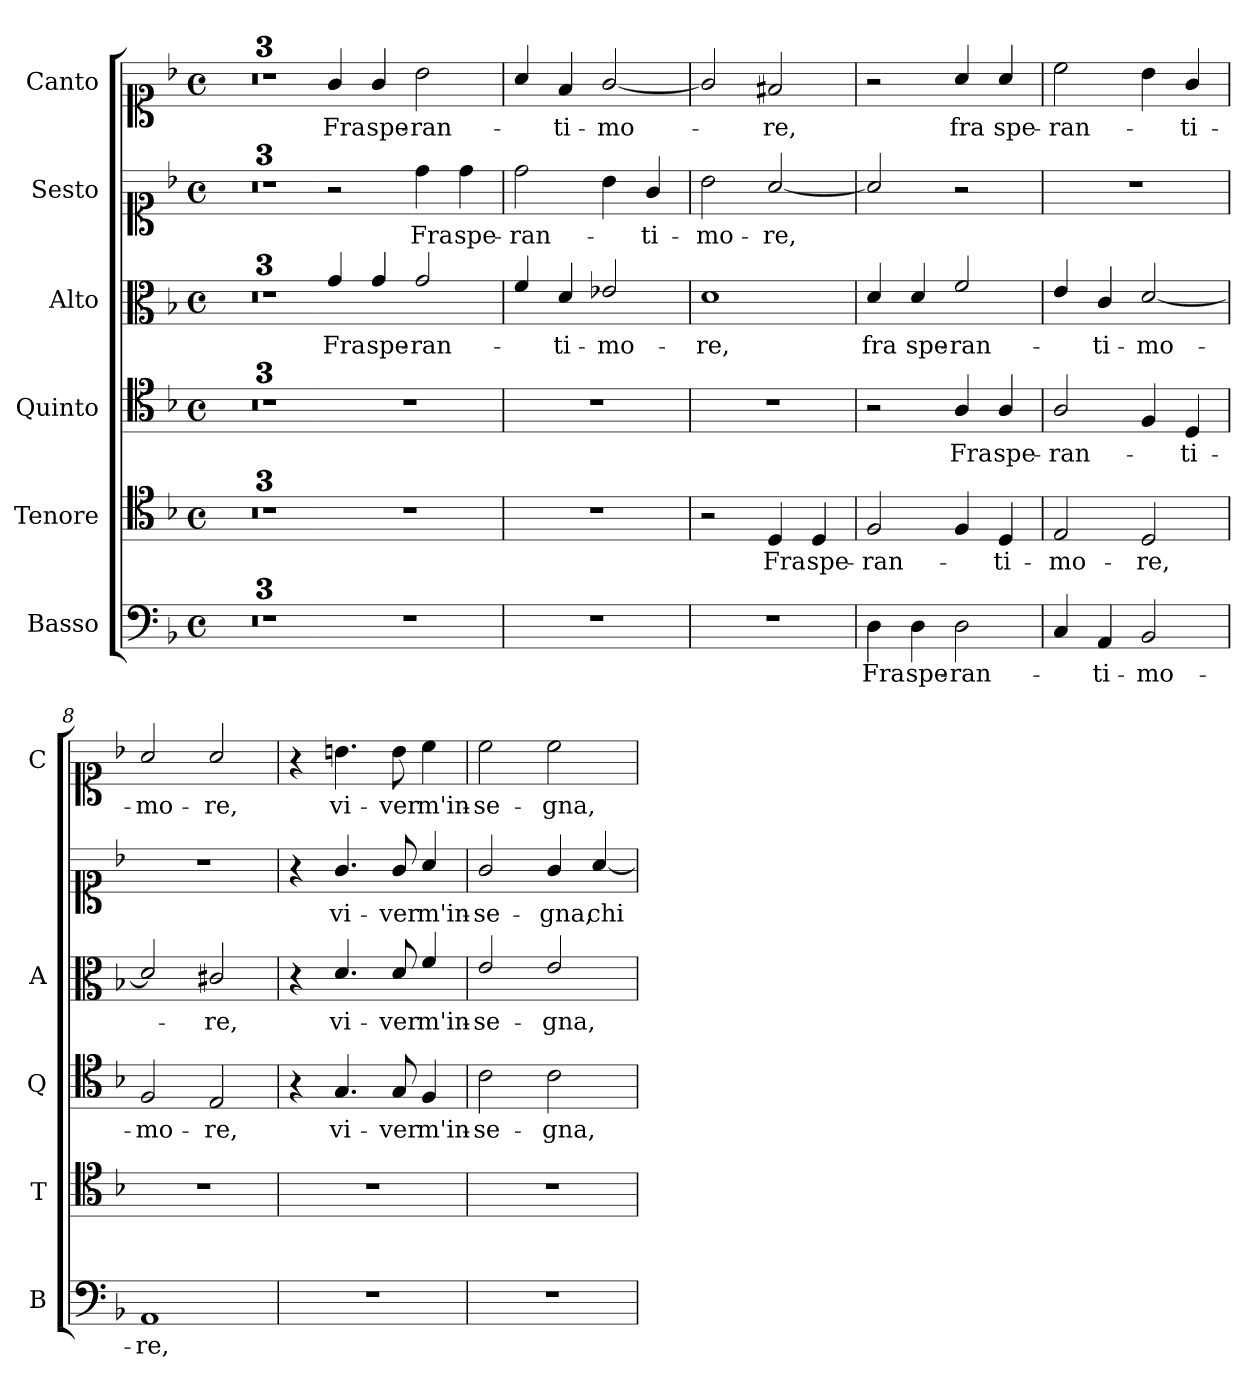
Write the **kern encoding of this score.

**kern	**text	**kern	**text	**kern	**text	**kern	**text	**kern	**text	**kern	**text
*part6	*part6	*part5	*part5	*part4	*part4	*part3	*part3	*part2	*part2	*part1	*part1
*staff6	*staff6	*staff5	*staff5	*staff4	*staff4	*staff3	*staff3	*staff2	*staff2	*staff1	*staff1
*I"Basso	*	*I"Tenore	*	*I"Quinto	*	*I"Alto	*	*I"Sesto	*	*I"Canto	*
*I'B	*	*I'T	*	*I'Q	*	*I'A	*	*	*	*I'C	*
*clefF4	*	*clefC4	*	*clefC4	*	*clefC3	*	*clefC1	*	*clefC1	*
*k[b-]	*	*k[b-]	*	*k[b-]	*	*k[b-]	*	*k[b-]	*	*k[b-]	*
*F:	*	*F:	*	*F:	*	*F:	*	*F:	*	*F:	*
*M4/4	*	*M4/4	*	*M4/4	*	*M4/4	*	*M4/4	*	*M4/4	*
*met(c)	*	*met(c)	*	*met(c)	*	*met(c)	*	*met(c)	*	*met(c)	*
=1	=1	=1	=1	=1	=1	=1	=1	=1	=1	=1	=1
1ryy	.	1ryy	.	1ryy	.	1ryy	.	1ryy	.	1ryy	.
=2	=2	=2	=2	=2	=2	=2	=2	=2	=2	=2	=2
1r	.	1r	.	1r	.	1r	.	1r	.	1r	.
=3	=3	=3	=3	=3	=3	=3	=3	=3	=3	=3	=3
*	*	*clefGv2	*	*clefGv2	*	*clefG2	*	*clefG2	*	*clefG2	*
1ryy	.	1ryy	.	1ryy	.	1ryy	.	1ryy	.	1ryy	.
=3X1-	=3X1-	=3X1-	=3X1-	=3X1-	=3X1-	=3X1-	=3X1-	=3X1-	=3X1-	=3X1-	=3X1-
!	!	!	!	!	!	!	!LO:LY:b	!	!	!	!LO:LY:b
1r	.	1r	.	1r	.	4g/	Fra	2r	.	4g/	Fra
!	!	!	!	!	!	!	!LO:LY:b	!	!	!	!LO:LY:b
.	.	.	.	.	.	4g/	spe-	.	.	4g/	spe-
!	!	!	!	!	!	!	!LO:LY:b	!	!LO:LY:b	!	!LO:LY:b
.	.	.	.	.	.	2g/	-ran-	4dd\	Fra	2b-\	-ran-
!	!	!	!	!	!	!	!	!	!LO:LY:b	!	!
.	.	.	.	.	.	.	.	4dd\	spe-	.	.
=4	=4	=4	=4	=4	=4	=4	=4	=4	=4	=4	=4
!	!	!	!	!	!	!	!	!	!LO:LY:b	!	!
1r	.	1r	.	1r	.	4f/	.	2dd\	-ran-	4a/	.
!	!	!	!	!	!	!	!LO:LY:b	!	!	!	!LO:LY:b
.	.	.	.	.	.	4d/	-ti-	.	.	4f/	-ti-
!	!	!	!	!	!	!	!LO:LY:b	!	!	!	!LO:LY:b
.	.	.	.	.	.	2e-X/	-mo-	4b-\	.	[2g/	-mo-
!	!	!	!	!	!	!	!	!	!LO:LY:b	!	!
.	.	.	.	.	.	.	.	4g/	-ti-	.	.
=5	=5	=5	=5	=5	=5	=5	=5	=5	=5	=5	=5
!	!	!	!	!	!	!	!LO:LY:b	!	!LO:LY:b	!	!
1r	.	2r	.	1r	.	1d	-re,	2b-\	-mo-	2g/]	.
!	!	!	!LO:LY:b	!	!	!	!	!	!LO:LY:b	!	!LO:LY:b
.	.	4D/	Fra	.	.	.	.	[2a/	-re,	2f#X/	-re,
!	!	!	!LO:LY:b	!	!	!	!	!	!	!	!
.	.	4D/	spe-	.	.	.	.	.	.	.	.
=6	=6	=6	=6	=6	=6	=6	=6	=6	=6	=6	=6
!	!LO:LY:b	!	!LO:LY:b	!	!	!	!LO:LY:b	!	!	!	!
4D\	Fra	2F/	-ran-	2r	.	4d/	fra	2a/]	.	2r	.
!	!LO:LY:b	!	!	!	!	!	!LO:LY:b	!	!	!	!
4D\	spe-	.	.	.	.	4d/	spe-	.	.	.	.
!	!LO:LY:b	!	!	!	!LO:LY:b	!	!LO:LY:b	!	!	!	!LO:LY:b
2D\	-ran-	4F/	.	4A/	Fra	2f/	-ran-	2r	.	4a/	fra
!	!	!	!LO:LY:b	!	!LO:LY:b	!	!	!	!	!	!LO:LY:b
.	.	4D/	-ti-	4A/	spe-	.	.	.	.	4a/	spe-
=7	=7	=7	=7	=7	=7	=7	=7	=7	=7	=7	=7
!	!	!	!LO:LY:b	!	!LO:LY:b	!	!	!	!	!	!LO:LY:b
4C/	.	2E/	-mo-	2A/	-ran-	4e/	.	1r	.	2cc\	-ran-
!	!LO:LY:b	!	!	!	!	!	!LO:LY:b	!	!	!	!
4AA/	-ti-	.	.	.	.	4c/	-ti-	.	.	.	.
!	!LO:LY:b	!	!LO:LY:b	!	!	!	!LO:LY:b	!	!	!	!
2BB-/	-mo-	2D/	-re,	4F/	.	[2d/	-mo-	.	.	4b-\	.
!	!	!	!	!	!LO:LY:b	!	!	!	!	!	!LO:LY:b
.	.	.	.	4D/	-ti-	.	.	.	.	4g/	-ti-
!!LO:PB:g=z
=8	=8	=8	=8	=8	=8	=8	=8	=8	=8	=8	=8
!	!LO:LY:b	!	!	!	!LO:LY:b	!	!	!	!	!	!LO:LY:b
1AA	-re,	1r	.	2F/	-mo-	2d/]	.	1r	.	2a/	-mo-
!	!	!	!	!	!LO:LY:b	!	!LO:LY:b	!	!	!	!LO:LY:b
.	.	.	.	2E/	-re,	2c#X/	-re,	.	.	2a/	-re,
=9	=9	=9	=9	=9	=9	=9	=9	=9	=9	=9	=9
1r	.	1r	.	4r	.	4r	.	4r	.	4r	.
!	!	!	!	!	!LO:LY:b	!	!LO:LY:b	!	!LO:LY:b	!	!LO:LY:b
.	.	.	.	4.G/	vi-	4.d/	vi-	4.g/	vi-	4.bn\	vi-
!	!	!	!	!	!LO:LY:b	!	!LO:LY:b	!	!LO:LY:b	!	!LO:LY:b
.	.	.	.	8G/	-ver	8d/	-ver	8g/	-ver	8b\	-ver
!	!	!	!	!	!LO:LY:b	!	!LO:LY:b	!	!LO:LY:b	!	!LO:LY:b
.	.	.	.	4F/	m'in-	4f/	m'in-	4a/	m'in-	4cc\	m'in-
=10	=10	=10	=10	=10	=10	=10	=10	=10	=10	=10	=10
!	!	!	!	!	!LO:LY:b	!	!LO:LY:b	!	!LO:LY:b	!	!LO:LY:b
1r	.	1r	.	2c\	-se-	2e/	-se-	2g/	-se-	2cc\	-se-
!	!	!	!	!	!LO:LY:b	!	!LO:LY:b	!	!LO:LY:b	!	!LO:LY:b
.	.	.	.	2c\	-gna,	2e/	-gna,	4g/	-gna,	2cc\	-gna,
!	!	!	!	!	!	!	!	!	!LO:LY:b	!	!
.	.	.	.	.	.	.	.	[4a/	chi	.	.
=	=	=	=	=	=	=	=	=	=	=	=
*-	*-	*-	*-	*-	*-	*-	*-	*-	*-	*-	*-
